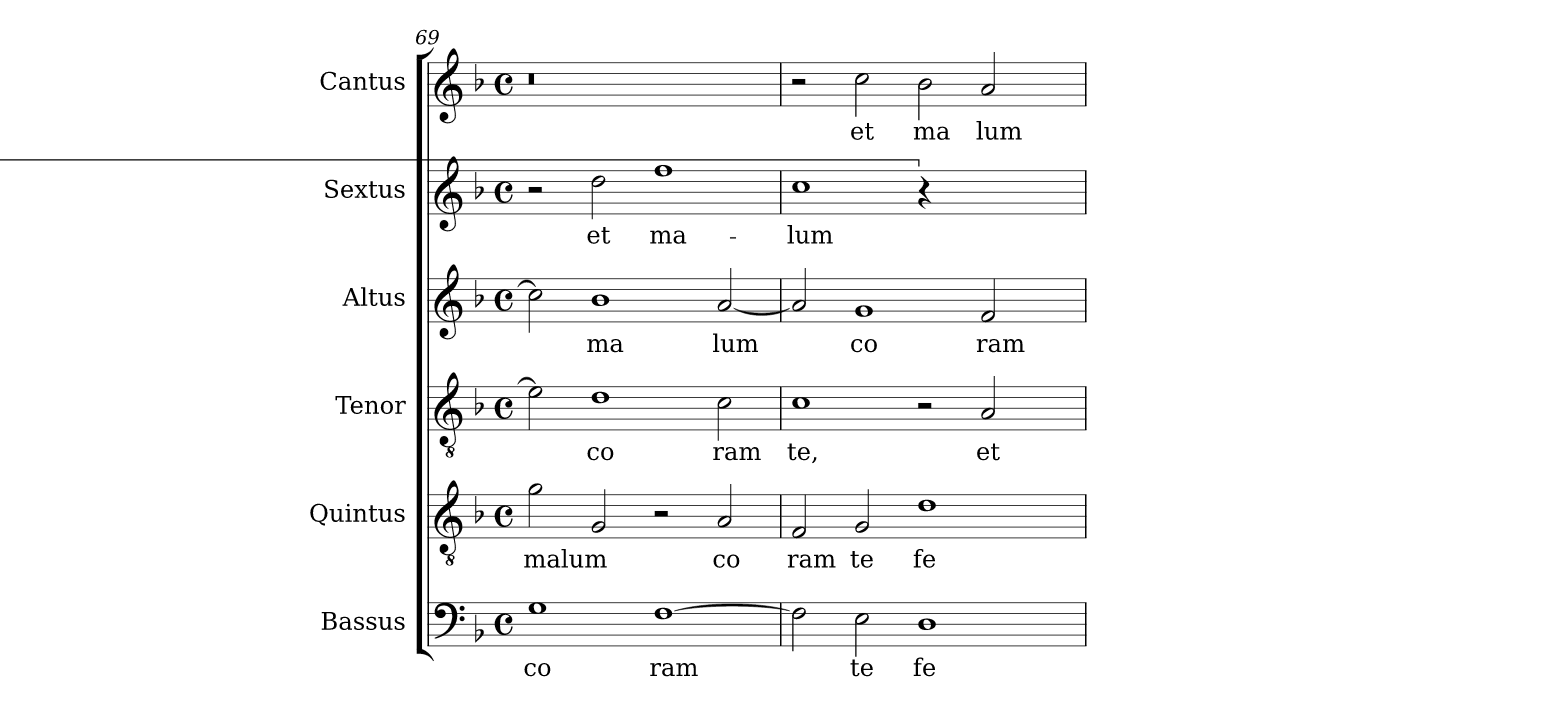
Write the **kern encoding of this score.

**kern	**text	**kern	**text	**kern	**text	**kern	**text	**kern	**text	**kern	**text
*part6	*part6	*part5	*part5	*part4	*part4	*part3	*part3	*part2	*part2	*part1	*part1
*staff6	*staff6	*staff5	*staff5	*staff4	*staff4	*staff3	*staff3	*staff2	*staff2	*staff1	*staff1
*I"Bassus	*	*I"Quintus	*	*I"Tenor	*	*I"Altus	*	*I"Sextus	*	*I"Cantus	*
*clefF4	*	*clefGv2	*	*clefGv2	*	*clefG2	*	*clefG2	*	*clefG2	*
*k[b-]	*	*k[b-]	*	*k[b-]	*	*k[b-]	*	*k[b-]	*	*k[b-]	*
*F:	*	*F:	*	*F:	*	*F:	*	*F:	*	*F:	*
*M4/4	*	*M4/4	*	*M4/4	*	*M4/4	*	*M4/4	*	*M4/4	*
*met(c)	*	*met(c)	*	*met(c)	*	*met(c)	*	*met(c)	*	*met(c)	*
=69	=69	=69	=69	=69	=69	=69	=69	=69	=69	=69	=69
!	!LO:LY:b:cj	!	!LO:LY:b	!	!	!	!	!	!	!	!
1G	co	2g\	malum	2e\]	.	2cc\]	.	2r	.	0r	.
!	!	!	!	!	!LO:LY:b:cj	!	!LO:LY:b:cj	!	!LO:LY:b:cj	!	!
.	.	2G/	.	1d	co	1b-	ma	2dd\	et	.	.
!	!LO:LY:b	!	!	!	!	!	!	!	!LO:LY:b:cj	!	!
[>1F	ram	2r	.	.	.	.	.	1ff	ma-	.	.
!	!	!	!LO:LY:b:cj	!	!LO:LY:b:cj	!	!LO:LY:b	!	!	!	!
.	.	2A/	co	2c\	ram	[<2a/	lum	.	.	.	.
=70	=70	=70	=70	=70	=70	=70	=70	=70	=70	=70	=70
!	!	!	!LO:LY:b:cj	!	!LO:LY:b:cj	!	!	!	!LO:LY:b:cj	!	!
2F\]	.	2F/	ram	1c	te,	2a/]	.	1cc	-lum	2r	.
!	!LO:LY:b:cj	!	!LO:LY:b:cj	!	!	!	!LO:LY:b:cj	!	!	!	!LO:LY:b:cj
2E\	te	2G/	te	.	.	1g	co	.	.	2cc\	et
!	!LO:LY:b:cj	!	!LO:LY:b:cj	!	!	!	!	!LO:N:vis=1	!	!	!LO:LY:b:cj
1D	fe	1d	fe	2r	.	.	.	4%5r	.	2b-\	ma
!	!	!	!	!	!LO:LY:b:cj	!	!LO:LY:b	!	!	!	!LO:LY:b
.	.	.	.	2A/	et	2f/	ram	.	.	2a/	lum
4ryy	.	4ryy	.	4ryy	.	4ryy	.	.	.	4ryy	.
=	=	=	=	=	=	=	=	=	=	=	=
*-	*-	*-	*-	*-	*-	*-	*-	*-	*-	*-	*-
